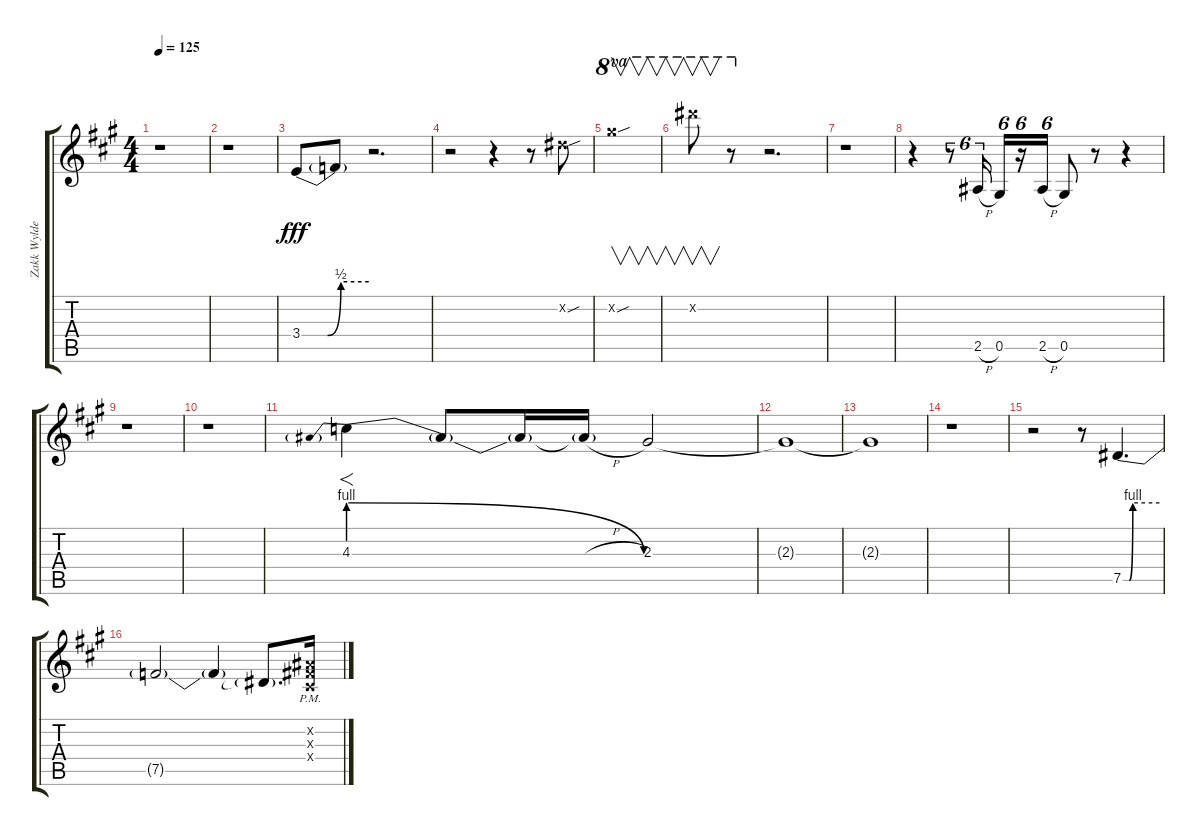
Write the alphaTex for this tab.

\track ("Zakk Wylde - Lead Guitar II" "Zakk Wylde") {instrument distortionguitar}
\staff {score tabs}
\tuning (Eb4 Bb3 Gb3 Db3 Ab2 Eb2) {hide}
\ts (4 4)
\tempo 125
\clef g2
\ks a
r.1{dy fff} |
r.1 |
3.4{be (custom 0 0 23 0 35 2 60 2)}.8 3.4{t}.8 r.2{d} |
r.2 r.4 r.8 5.2{sou x}.8 |
22.2{sou x}.1{v ot 8va} |
29.2{x}.8{v ot 8va} r.8{ot 8va} r.2{d} |
r.1 |
r.4 r.8{tu (6 4)} 2.5{h}.16{tu (6 4)} 0.5.16{tu (6 4)} r.16{tu (6 4)} 2.5{h}.16{tu (6 4)} 0.5.8 r.8 r.4 |
r.1 |
r.1 |
4.3{be (prebendrelease 0 4 60 0)}.4{f} 4.3{t}.8 4.3{t}.16 4.3{h t}.16 2.3.2 |
2.3{t}.1 |
2.3{t}.1 |
r.1 |
r.2 r.8 7.5{be (custom 0 0 10 0 16 4 60 4)}.4{d} |
7.5{t}.2 7.5{t}.4 7.5{t}.8{d} (0.2{pm x} 0.3{pm x} 0.4{pm x}).16
